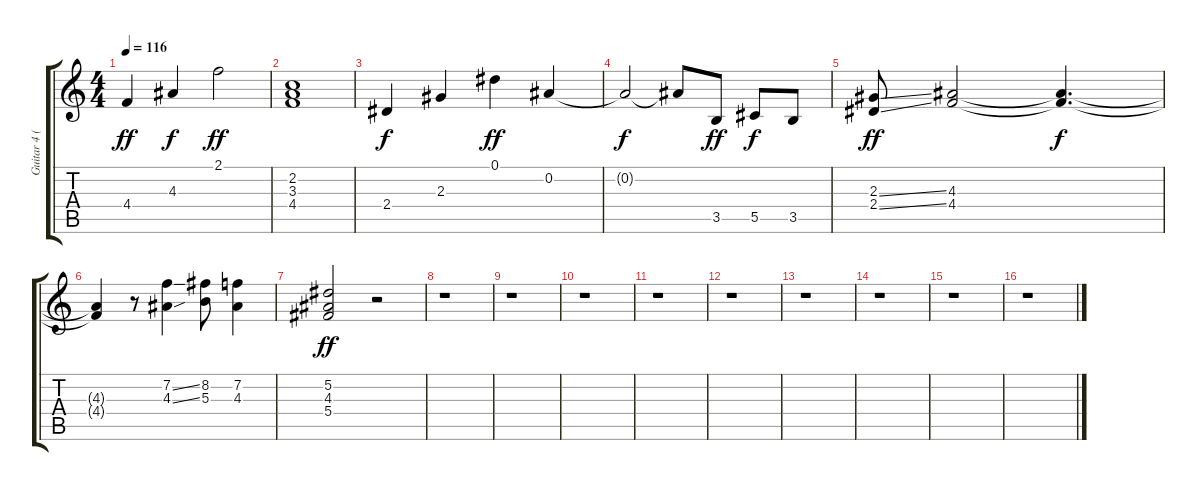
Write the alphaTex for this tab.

\track ("Guitar 4 (Clean)" "Guitar 4 (") {instrument electricguitarclean}
\staff {score tabs}
\tuning (Eb4 Bb3 Gb3 Db3 Ab2 Eb2) {hide}
\ts (4 4)
\tempo 116
\clef g2
\ks c
4.4.4{dy ff} 4.3.4{dy f} 2.1.2{dy ff} |
(2.2 3.3 4.4).1 |
2.4.4{dy f} 2.3.4 0.1.4{dy ff} 0.2.4 |
0.2{t}.2{dy f} 0.2{t}.8 3.5.8{dy ff} 5.5.8{dy f} 3.5.8 |
(2.3{ss} 2.4{ss}).8{dy ff} (4.3 4.4).2 (4.3{t} 4.4{t}).4{d dy f} |
(4.3{t} 4.4{t}).4 r.8 (7.2{ss} 4.3{ss}).4 (8.2 5.3).8 (7.2 4.3).4 |
(5.2 4.3 5.4).2{dy ff} r.2 |
r.1 |
r.1 |
r.1 |
r.1 |
r.1 |
r.1 |
r.1 |
r.1 |
r.1
